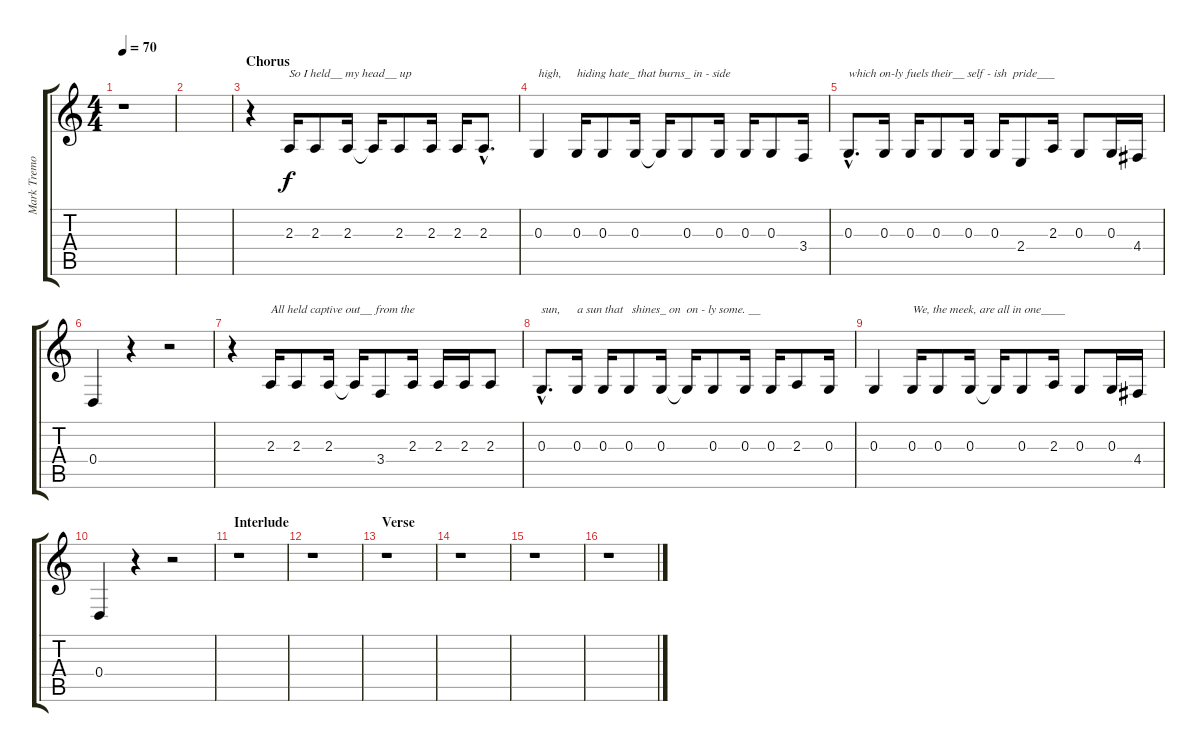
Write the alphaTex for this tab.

\track ("Mark Tremonti" "Mark Tremo") {instrument tenorsax}
\staff {score tabs}
\tuning (E4 B3 G3 D3 A2 E2) {hide}
\ts (4 4)
\tempo 70
\clef g2
\ks c
r.1{dy f} |
|
\section ("" "Chorus")
r.4 2.3.16{txt "So I held__ my head__ up"} 2.3.8 2.3.16 2.3{t}.16 2.3.8 2.3.16 2.3.16 2.3{hac}.8{d} |
0.3.4{txt "high,"} 0.3.16{txt "hiding hate_ that burns_ in - side"} 0.3.8 0.3.16 0.3{t}.16 0.3.8 0.3.16 0.3.16 0.3.8 3.4.16 |
0.3{hac}.8{d txt "which on-ly fuels their__ self - ish  pride___"} 0.3.16 0.3.16 0.3.8 0.3.16 0.3.16 2.4.8 2.3.16 0.3.8 0.3.16 4.4.16 |
0.4.4 r.4 r.2 |
r.4 2.3.16{txt "All held captive out__ from the"} 2.3.8 2.3.16 2.3{t}.16 3.4.8 2.3.16 2.3.16 2.3.16 2.3.8 |
0.3{hac}.8{d txt "sun,"} 0.3.16{txt "a sun that   shines_ on  on - ly some. __"} 0.3.16 0.3.8 0.3.16 0.3{t}.16 0.3.8 0.3.16 0.3.16 2.3.8 0.3.16 |
0.3.4 0.3.16{txt "We, the meek, are all in one____"} 0.3.8 0.3.16 0.3{t}.16 0.3.8 2.3.16 0.3.8 0.3.16 4.4.16 |
0.4.4 r.4 r.2 |
\section ("" "Interlude")
r.1 |
r.1 |
\section ("" "Verse")
r.1 |
r.1 |
r.1 |
r.1
